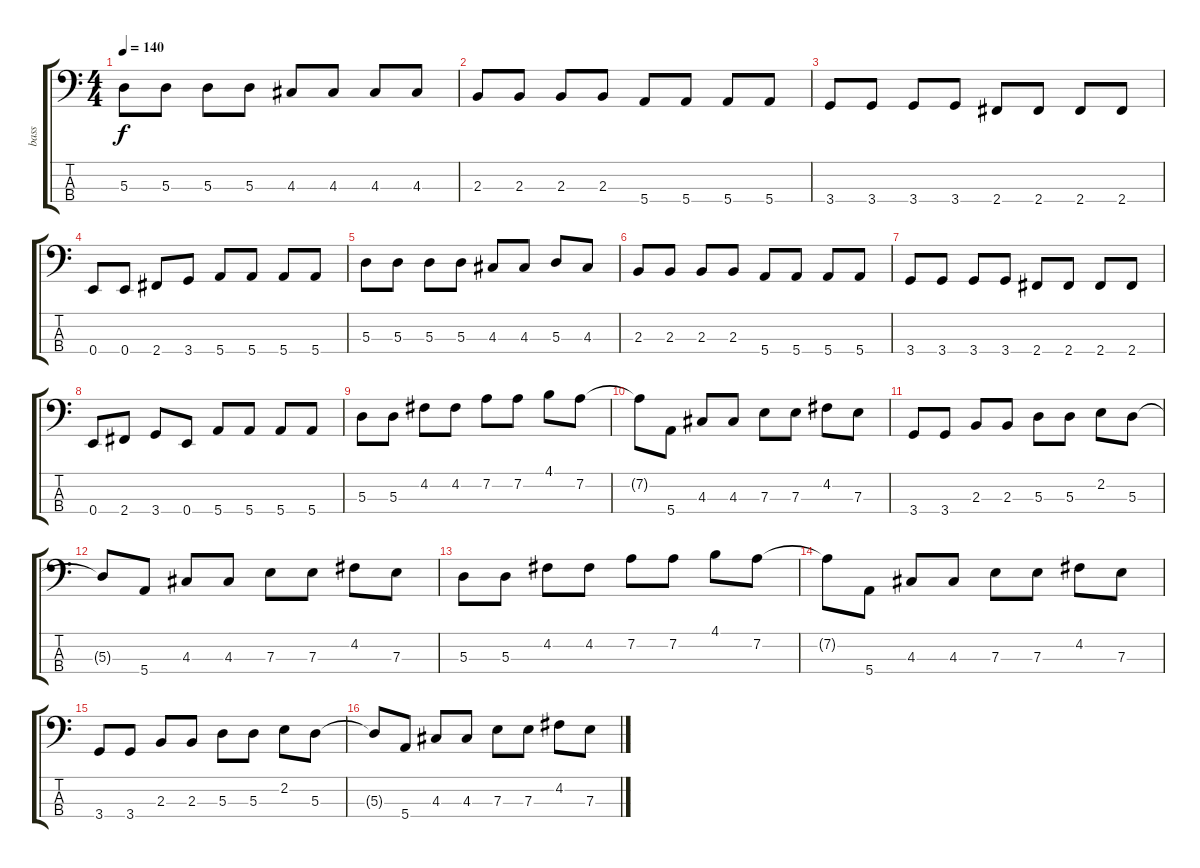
\track ("bass" "bass") {instrument electricbassfinger}
\staff {score tabs}
\tuning (G2 D2 A1 E1) {hide}
\ts (4 4)
\tempo 140
\clef f4
\ks c
5.3.8{dy f} 5.3.8 5.3.8 5.3.8 4.3.8 4.3.8 4.3.8 4.3.8 |
2.3.8 2.3.8 2.3.8 2.3.8 5.4.8 5.4.8 5.4.8 5.4.8 |
3.4.8 3.4.8 3.4.8 3.4.8 2.4.8 2.4.8 2.4.8 2.4.8 |
0.4.8 0.4.8 2.4.8 3.4.8 5.4.8 5.4.8 5.4.8 5.4.8 |
5.3.8 5.3.8 5.3.8 5.3.8 4.3.8 4.3.8 5.3.8 4.3.8 |
2.3.8 2.3.8 2.3.8 2.3.8 5.4.8 5.4.8 5.4.8 5.4.8 |
3.4.8 3.4.8 3.4.8 3.4.8 2.4.8 2.4.8 2.4.8 2.4.8 |
0.4.8 2.4.8 3.4.8 0.4.8 5.4.8 5.4.8 5.4.8 5.4.8 |
5.3.8 5.3.8 4.2.8 4.2.8 7.2.8 7.2.8 4.1.8 7.2.8 |
7.2{t}.8 5.4.8 4.3.8 4.3.8 7.3.8 7.3.8 4.2.8 7.3.8 |
3.4.8 3.4.8 2.3.8 2.3.8 5.3.8 5.3.8 2.2.8 5.3.8 |
5.3{t}.8 5.4.8 4.3.8 4.3.8 7.3.8 7.3.8 4.2.8 7.3.8 |
5.3.8 5.3.8 4.2.8 4.2.8 7.2.8 7.2.8 4.1.8 7.2.8 |
7.2{t}.8 5.4.8 4.3.8 4.3.8 7.3.8 7.3.8 4.2.8 7.3.8 |
3.4.8 3.4.8 2.3.8 2.3.8 5.3.8 5.3.8 2.2.8 5.3.8 |
5.3{t}.8 5.4.8 4.3.8 4.3.8 7.3.8 7.3.8 4.2.8 7.3.8
